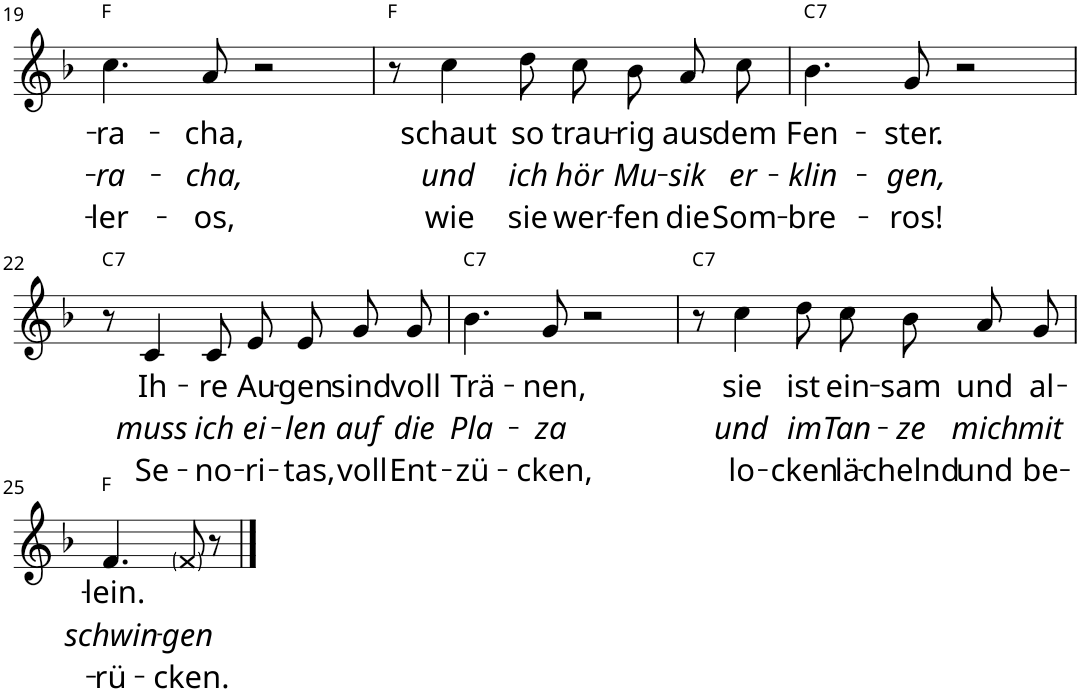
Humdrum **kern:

**kern	**text	**text	**text	**harte
*part1	*part1	*part1	*part1	*part1
*staff1	*staff1	*staff1	*staff1	*
*I"Voice	*	*	*	*
*I'Voice	*	*	*	*
!!LO:PB:g=z
*clefG2	*	*	*	*
*k[b-]	*	*	*	*
*F:	*	*	*	*
*M4/4	*	*	*	*
=19	=19	=19	=19	=19
!	!LO:LY:b	!LO:LY:b	!LO:LY:b	!
4.cc\	-ra-	-ra-	-ler-	F:maj
!	!LO:LY:b	!LO:LY:b	!LO:LY:b	!
8a/	-cha,	-cha,	-os,	.
2r	.	.	.	.
=20	=20	=20	=20	=20
8r	.	.	.	F:maj
!	!LO:LY:b	!LO:LY:b	!LO:LY:b	!
4cc\	schaut	und	wie	.
!	!LO:LY:b	!LO:LY:b	!LO:LY:b	!
8dd\	so	ich	sie	.
!	!LO:LY:b	!LO:LY:b	!LO:LY:b	!
8cc\L	trau-	hör	wer-	.
!	!LO:LY:b	!LO:LY:b	!LO:LY:b	!
8b-\J	-rig	Mu-	-fen	.
!	!LO:LY:b	!LO:LY:b	!LO:LY:b	!
8a\L	aus	-sik	die	.
!	!LO:LY:b	!LO:LY:b	!LO:LY:b	!
8cc\J	dem	er-	Som-	.
=21	=21	=21	=21	=21
!	!LO:LY:b	!LO:LY:b	!LO:LY:b	!LO:H:kt=7
4.b-\	Fen-	-klin-	-bre-	C:7
!	!LO:LY:b	!LO:LY:b	!LO:LY:b	!
8g/	-ster.	-gen,	-ros!	.
2r	.	.	.	.
!!LO:LB:g=z
=22	=22	=22	=22	=22
!	!	!	!	!LO:H:kt=7
8r	.	.	.	C:7
!	!LO:LY:b	!LO:LY:b	!LO:LY:b	!
4c/	Ih-	muss	Se-	.
!	!LO:LY:b	!LO:LY:b	!LO:LY:b	!
8c/	-re	ich	-no-	.
!	!LO:LY:b	!LO:LY:b	!LO:LY:b	!
8e/L	Au-	ei-	-ri-	.
!	!LO:LY:b	!LO:LY:b	!LO:LY:b	!
8e/J	-gen	-len	-tas,	.
!	!LO:LY:b	!LO:LY:b	!LO:LY:b	!
8g/L	sind	auf	voll	.
!	!LO:LY:b	!LO:LY:b	!LO:LY:b	!
8g/J	voll	die	Ent-	.
=23	=23	=23	=23	=23
!	!LO:LY:b	!LO:LY:b	!LO:LY:b	!LO:H:kt=7
4.b-\	Trä-	Pla-	-zü-	C:7
!	!LO:LY:b	!LO:LY:b	!LO:LY:b	!
8g/	-nen,	-za	-cken,	.
2r	.	.	.	.
=24	=24	=24	=24	=24
!	!	!	!	!LO:H:kt=7
8r	.	.	.	C:7
!	!LO:LY:b	!LO:LY:b	!LO:LY:b	!
4cc\	sie	und	lo-	.
!	!LO:LY:b	!LO:LY:b	!LO:LY:b	!
8dd\	ist	im	-cken	.
!	!LO:LY:b	!LO:LY:b	!LO:LY:b	!
8cc\L	ein-	Tan-	lä-	.
!	!LO:LY:b	!LO:LY:b	!LO:LY:b	!
8b-\J	-sam	-ze	-chelnd	.
!	!LO:LY:b	!LO:LY:b	!LO:LY:b	!
8a/L	und	mich	und	.
!	!LO:LY:b	!LO:LY:b	!LO:LY:b	!
8g/J	al-	mit	be-	.
!!LO:LB:g=z
=25	=25	=25	=25	=25
!	!LO:LY:b	!LO:LY:b	!LO:LY:b	!
4.f/	-lein.	schwin-	-rü-	F:maj
!	!	!LO:LY:b	!LO:LY:b	!
8f/	.	-gen	-cken.	.
8r	.	.	.	.
==	==	==	==	==
*-	*-	*-	*-	*-
